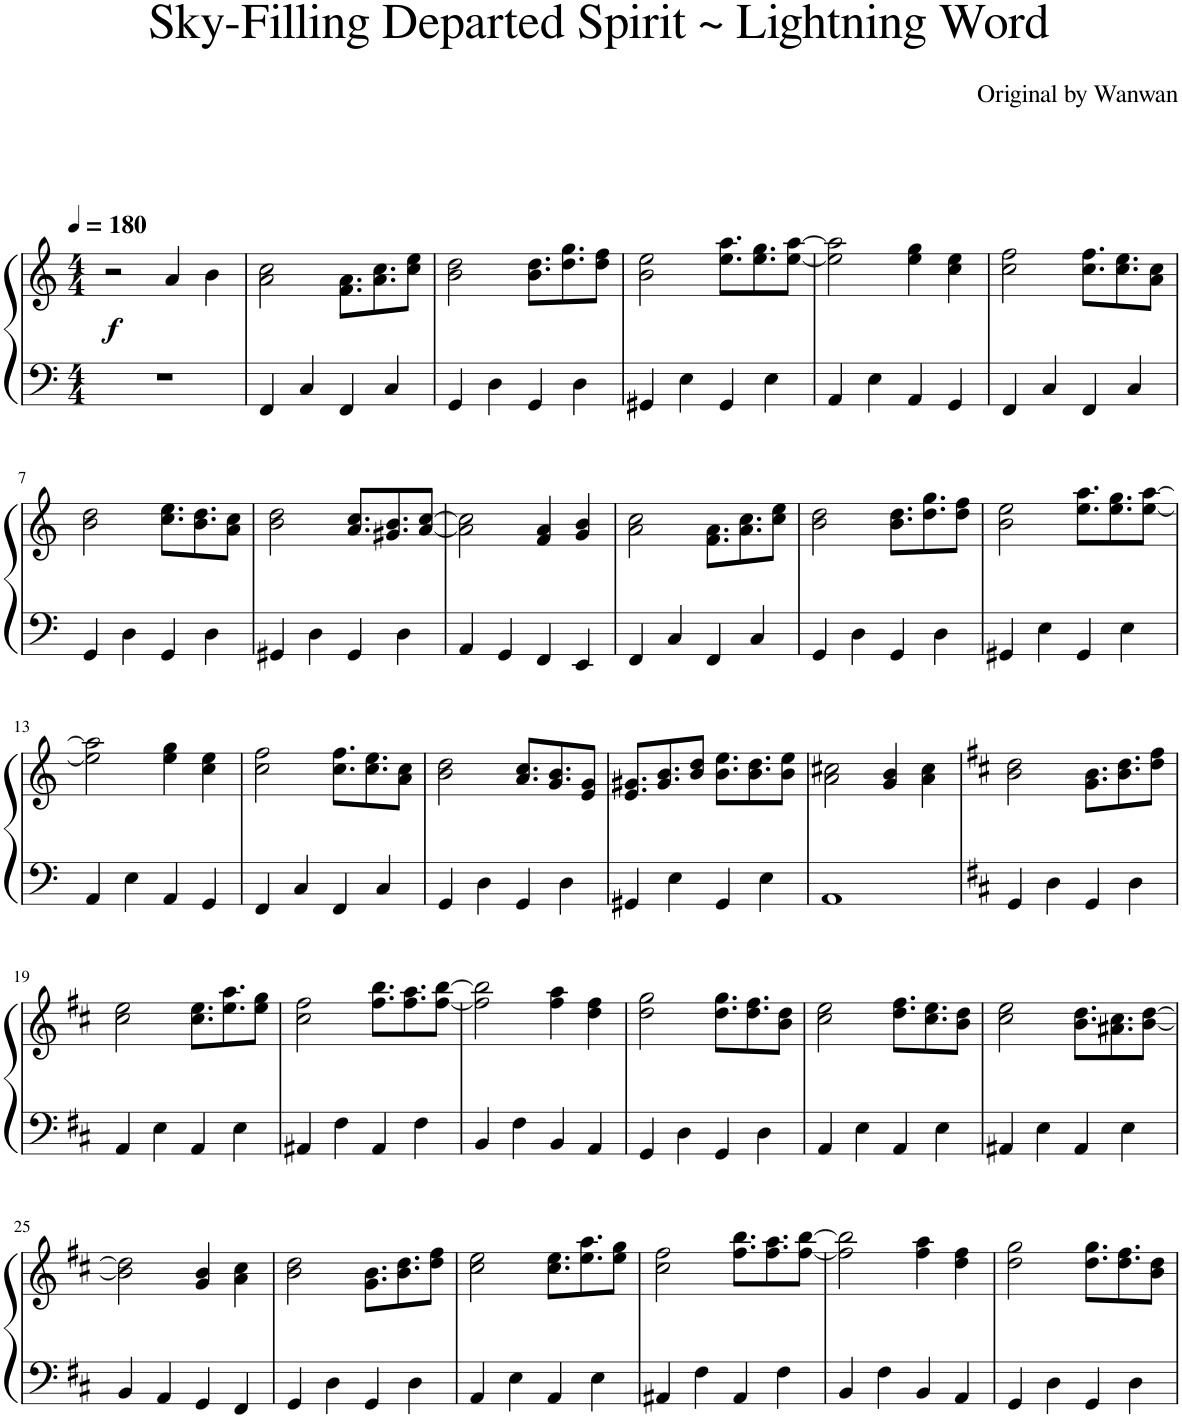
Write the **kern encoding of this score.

**kern	**kern	**dynam
*part1	*part1	*part1
*staff2	*staff1	*staff1/2
*I"Piano	*	*
*I'Pno.	*	*
*clefF4	*clefG2	*
*k[]	*k[]	*
*M4/4	*M4/4	*
*MM180	*MM180	*
=1	=1	=1
!	!	!LO:DY:b
1r	2r	f
.	4a/	.
.	4b\	.
=2	=2	=2
4FF/	2a\ 2cc\	.
4C/	.	.
4FF/	8.f\ 8.a\L	.
.	8.a\ 8.cc\	.
4C/	.	.
.	8cc\ 8ee\J	.
=3	=3	=3
4GG/	2b\ 2dd\	.
4D\	.	.
4GG/	8.b\ 8.dd\L	.
.	8.dd\ 8.gg\	.
4D\	.	.
.	8dd\ 8ff\J	.
=4	=4	=4
4GG#X/	2b\ 2ee\	.
4E\	.	.
4GG#/	8.ee\ 8.aa\L	.
.	8.ee\ 8.gg\	.
4E\	.	.
.	[8ee\ [8aa\J	.
=5	=5	=5
4AA/	2ee\] 2aa\]	.
4E\	.	.
4AA/	4ee\ 4gg\	.
4GG/	4cc\ 4ee\	.
=6	=6	=6
4FF/	2cc\ 2ff\	.
4C/	.	.
4FF/	8.cc\ 8.ff\L	.
.	8.cc\ 8.ee\	.
4C/	.	.
.	8a\ 8cc\J	.
!!LO:LB:g=z
=7	=7	=7
4GG/	2b\ 2dd\	.
4D\	.	.
4GG/	8.cc\ 8.ee\L	.
.	8.b\ 8.dd\	.
4D\	.	.
.	8a\ 8cc\J	.
=8	=8	=8
4GG#X/	2b\ 2dd\	.
4D\	.	.
4GG#/	8.a/ 8.cc/L	.
.	8.g#X/ 8.b/	.
4D\	.	.
.	[8a/ [8cc/J	.
=9	=9	=9
4AA/	2a\] 2cc\]	.
4GG/	.	.
4FF/	4f/ 4a/	.
4EE/	4g/ 4b/	.
=10	=10	=10
4FF/	2a\ 2cc\	.
4C/	.	.
4FF/	8.f\ 8.a\L	.
.	8.a\ 8.cc\	.
4C/	.	.
.	8cc\ 8ee\J	.
=11	=11	=11
4GG/	2b\ 2dd\	.
4D\	.	.
4GG/	8.b\ 8.dd\L	.
.	8.dd\ 8.gg\	.
4D\	.	.
.	8dd\ 8ff\J	.
=12	=12	=12
4GG#X/	2b\ 2ee\	.
4E\	.	.
4GG#/	8.ee\ 8.aa\L	.
.	8.ee\ 8.gg\	.
4E\	.	.
.	[8ee\ [8aa\J	.
!!LO:LB:g=z
=13	=13	=13
4AA/	2ee\] 2aa\]	.
4E\	.	.
4AA/	4ee\ 4gg\	.
4GG/	4cc\ 4ee\	.
=14	=14	=14
4FF/	2cc\ 2ff\	.
4C/	.	.
4FF/	8.cc\ 8.ff\L	.
.	8.cc\ 8.ee\	.
4C/	.	.
.	8a\ 8cc\J	.
=15	=15	=15
4GG/	2b\ 2dd\	.
4D\	.	.
4GG/	8.a/ 8.cc/L	.
.	8.g/ 8.b/	.
4D\	.	.
.	8e/ 8g/J	.
=16	=16	=16
4GG#X/	8.e/ 8.g#X/L	.
.	8.g#/ 8.b/	.
4E\	.	.
.	8b/ 8dd/J	.
4GG#/	8.b\ 8.ee\L	.
.	8.b\ 8.dd\	.
4E\	.	.
.	8b\ 8ee\J	.
=17	=17	=17
1AA	2a\ 2cc#X\	.
.	4g/ 4b/	.
.	4a\ 4cc#\	.
=18	=18	=18
*k[f#c#]	*k[f#c#]	*
4GG/	2b\ 2dd\	.
4D\	.	.
4GG/	8.g\ 8.b\L	.
.	8.b\ 8.dd\	.
4D\	.	.
.	8dd\ 8ff#\J	.
!!LO:LB:g=z
=19	=19	=19
4AA/	2cc#\ 2ee\	.
4E\	.	.
4AA/	8.cc#\ 8.ee\L	.
.	8.ee\ 8.aa\	.
4E\	.	.
.	8ee\ 8gg\J	.
=20	=20	=20
4AA#X/	2cc#\ 2ff#\	.
4F#\	.	.
4AA#/	8.ff#\ 8.bb\L	.
.	8.ff#\ 8.aa\	.
4F#\	.	.
.	[8ff#\ [8bb\J	.
=21	=21	=21
4BB/	2ff#\] 2bb\]	.
4F#\	.	.
4BB/	4ff#\ 4aa\	.
4AA/	4dd\ 4ff#\	.
=22	=22	=22
4GG/	2dd\ 2gg\	.
4D\	.	.
4GG/	8.dd\ 8.gg\L	.
.	8.dd\ 8.ff#\	.
4D\	.	.
.	8b\ 8dd\J	.
=23	=23	=23
4AA/	2cc#\ 2ee\	.
4E\	.	.
4AA/	8.dd\ 8.ff#\L	.
.	8.cc#\ 8.ee\	.
4E\	.	.
.	8b\ 8dd\J	.
=24	=24	=24
4AA#X/	2cc#\ 2ee\	.
4E\	.	.
4AA#/	8.b\ 8.dd\L	.
.	8.a#X\ 8.cc#\	.
4E\	.	.
.	[8b\ [8dd\J	.
!!LO:LB:g=z
=25	=25	=25
4BB/	2b\] 2dd\]	.
4AA/	.	.
4GG/	4g/ 4b/	.
4FF#/	4a\ 4cc#\	.
=26	=26	=26
4GG/	2b\ 2dd\	.
4D\	.	.
4GG/	8.g\ 8.b\L	.
.	8.b\ 8.dd\	.
4D\	.	.
.	8dd\ 8ff#\J	.
=27	=27	=27
4AA/	2cc#\ 2ee\	.
4E\	.	.
4AA/	8.cc#\ 8.ee\L	.
.	8.ee\ 8.aa\	.
4E\	.	.
.	8ee\ 8gg\J	.
=28	=28	=28
4AA#X/	2cc#\ 2ff#\	.
4F#\	.	.
4AA#/	8.ff#\ 8.bb\L	.
.	8.ff#\ 8.aa\	.
4F#\	.	.
.	[8ff#\ [8bb\J	.
=29	=29	=29
4BB/	2ff#\] 2bb\]	.
4F#\	.	.
4BB/	4ff#\ 4aa\	.
4AA/	4dd\ 4ff#\	.
=30	=30	=30
4GG/	2dd\ 2gg\	.
4D\	.	.
4GG/	8.dd\ 8.gg\L	.
.	8.dd\ 8.ff#\	.
4D\	.	.
.	8b\ 8dd\J	.
=	=	=
*-	*-	*-
